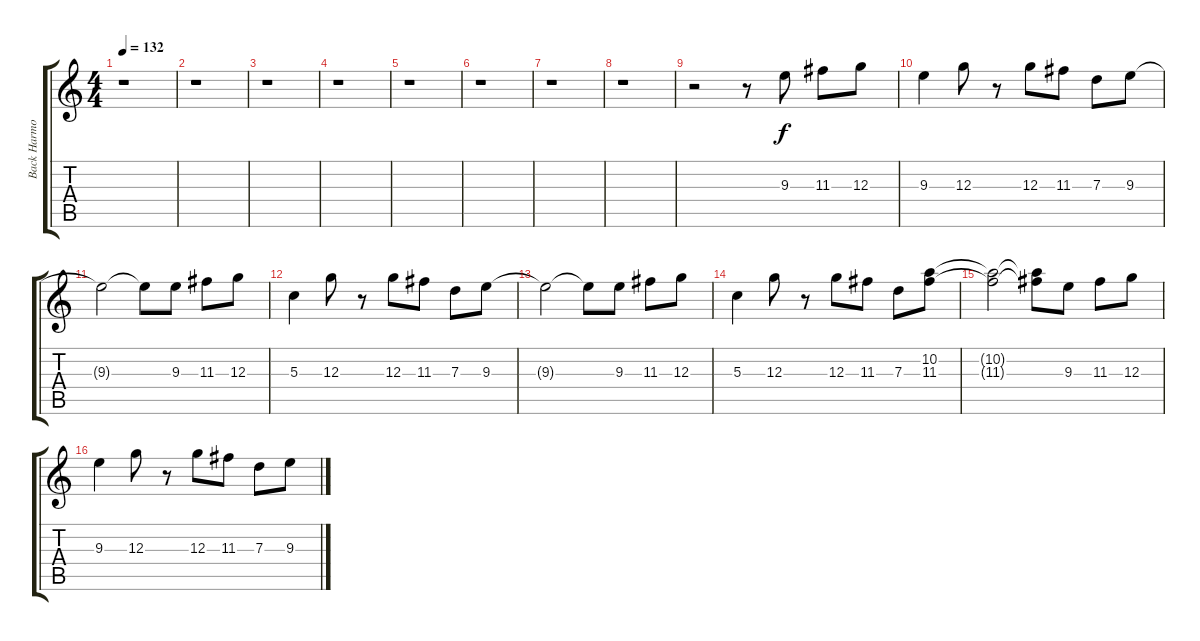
\track ("Back Harmonies" "Back Harmo") {instrument distortionguitar}
\staff {score tabs}
\tuning (E4 B3 G3 D3 A2 E2) {hide}
\ts (4 4)
\tempo 132
\clef g2
\ks c
r.1{dy f} |
r.1 |
r.1 |
r.1 |
r.1 |
r.1 |
r.1 |
r.1 |
r.2 r.8 9.3.8 11.3.8 12.3.8 |
9.3.4 12.3.8 r.8 12.3.8 11.3.8 7.3.8 9.3.8 |
9.3{t}.2 9.3{t}.8 9.3.8 11.3.8 12.3.8 |
5.3.4 12.3.8 r.8 12.3.8 11.3.8 7.3.8 9.3.8 |
9.3{t}.2 9.3{t}.8 9.3.8 11.3.8 12.3.8 |
5.3.4 12.3.8 r.8 12.3.8 11.3.8 7.3.8 (10.2 11.3).8 |
(10.2{t} 11.3{t}).2 (10.2{t} 11.3{t}).8 9.3.8 11.3.8 12.3.8 |
9.3.4 12.3.8 r.8 12.3.8 11.3.8 7.3.8 9.3.8
